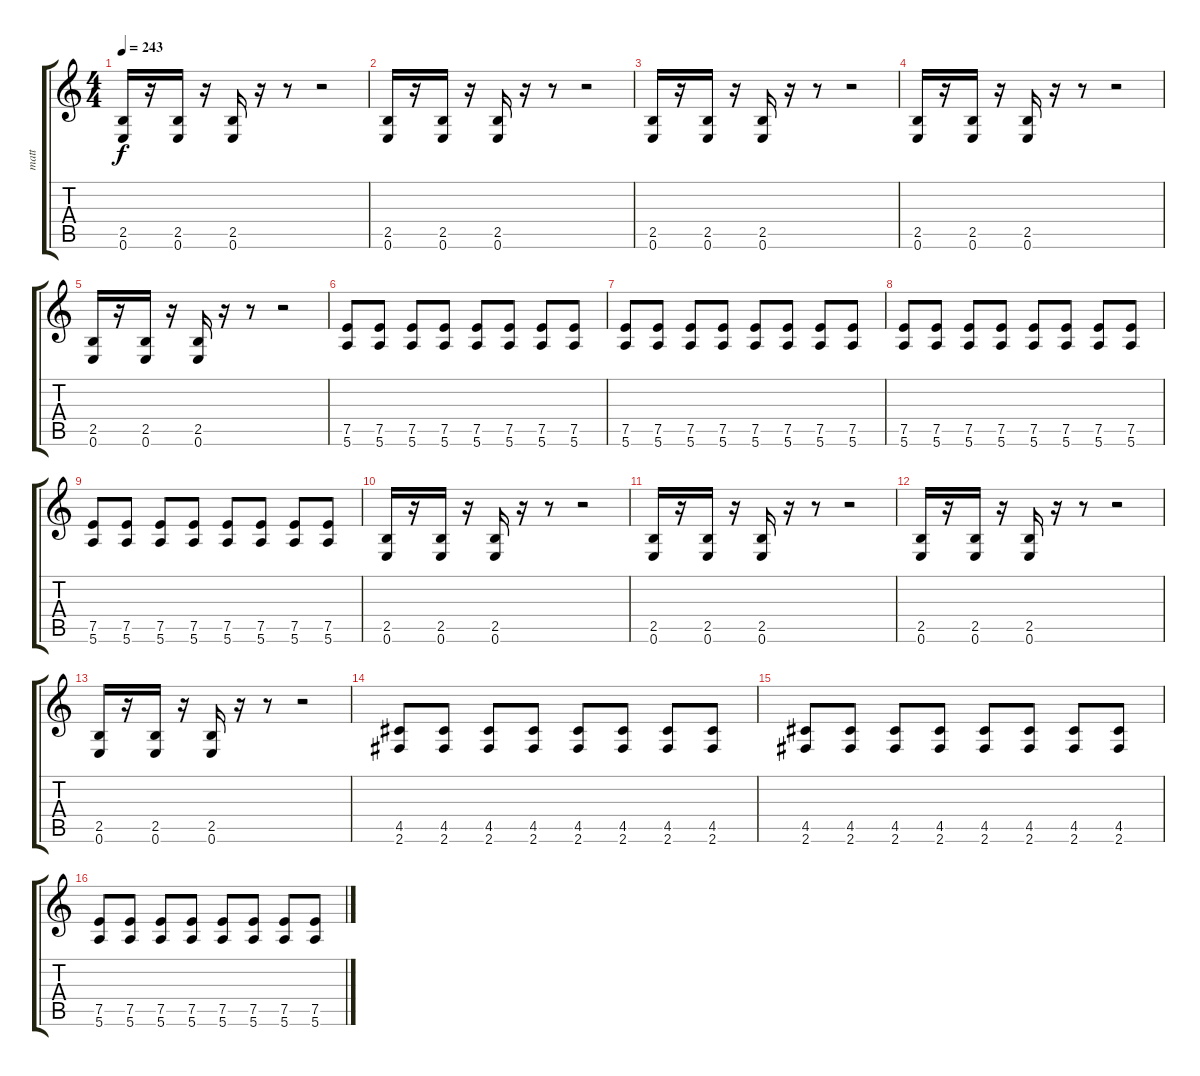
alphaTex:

\track ("matt" "matt") {instrument distortionguitar}
\staff {score tabs}
\tuning (E4 B3 G3 D3 A2 E2) {hide}
\ts (4 4)
\tempo 243
\clef g2
\ks c
(2.5 0.6).16{dy f} r.16 (2.5 0.6).16 r.16 (2.5 0.6).16 r.16 r.8 r.2 |
(2.5 0.6).16 r.16 (2.5 0.6).16 r.16 (2.5 0.6).16 r.16 r.8 r.2 |
(2.5 0.6).16 r.16 (2.5 0.6).16 r.16 (2.5 0.6).16 r.16 r.8 r.2 |
(2.5 0.6).16 r.16 (2.5 0.6).16 r.16 (2.5 0.6).16 r.16 r.8 r.2 |
(2.5 0.6).16 r.16 (2.5 0.6).16 r.16 (2.5 0.6).16 r.16 r.8 r.2 |
(7.5 5.6).8 (7.5 5.6).8 (7.5 5.6).8 (7.5 5.6).8 (7.5 5.6).8 (7.5 5.6).8 (7.5 5.6).8 (7.5 5.6).8 |
(7.5 5.6).8 (7.5 5.6).8 (7.5 5.6).8 (7.5 5.6).8 (7.5 5.6).8 (7.5 5.6).8 (7.5 5.6).8 (7.5 5.6).8 |
(7.5 5.6).8 (7.5 5.6).8 (7.5 5.6).8 (7.5 5.6).8 (7.5 5.6).8 (7.5 5.6).8 (7.5 5.6).8 (7.5 5.6).8 |
(7.5 5.6).8 (7.5 5.6).8 (7.5 5.6).8 (7.5 5.6).8 (7.5 5.6).8 (7.5 5.6).8 (7.5 5.6).8 (7.5 5.6).8 |
(2.5 0.6).16 r.16 (2.5 0.6).16 r.16 (2.5 0.6).16 r.16 r.8 r.2 |
(2.5 0.6).16 r.16 (2.5 0.6).16 r.16 (2.5 0.6).16 r.16 r.8 r.2 |
(2.5 0.6).16 r.16 (2.5 0.6).16 r.16 (2.5 0.6).16 r.16 r.8 r.2 |
(2.5 0.6).16 r.16 (2.5 0.6).16 r.16 (2.5 0.6).16 r.16 r.8 r.2 |
(4.5 2.6).8 (4.5 2.6).8 (4.5 2.6).8 (4.5 2.6).8 (4.5 2.6).8 (4.5 2.6).8 (4.5 2.6).8 (4.5 2.6).8 |
(4.5 2.6).8 (4.5 2.6).8 (4.5 2.6).8 (4.5 2.6).8 (4.5 2.6).8 (4.5 2.6).8 (4.5 2.6).8 (4.5 2.6).8 |
(7.5 5.6).8 (7.5 5.6).8 (7.5 5.6).8 (7.5 5.6).8 (7.5 5.6).8 (7.5 5.6).8 (7.5 5.6).8 (7.5 5.6).8
